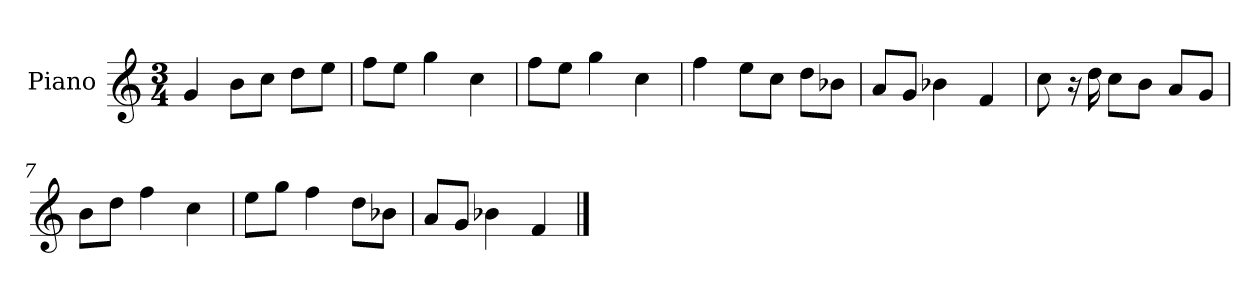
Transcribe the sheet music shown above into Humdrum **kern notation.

**kern
*part1
*staff1
*I"Piano
*I'P-no
*clefG2
*k[]
*M3/4
*MM181
=1
4g/
8b\L
8cc\J
8dd\L
8ee\J
=2
8ff\L
8ee\J
4gg\
4cc\
=3
8ff\L
8ee\J
4gg\
4cc\
=4
4ff\
8ee\L
8cc\J
8dd\L
8b-X\J
=5
8a/L
8g/J
4b-X\
4f/
=6
8cc\
16r
16dd\
8cc\L
8b\J
8a/L
8g/J
=7
8b\L
8dd\J
4ff\
4cc\
!!LO:LB:g=z
=8
8ee\L
8gg\J
4ff\
8dd\L
8b-X\J
=9
8a/L
8g/J
4b-X\
4f/
==
*-
